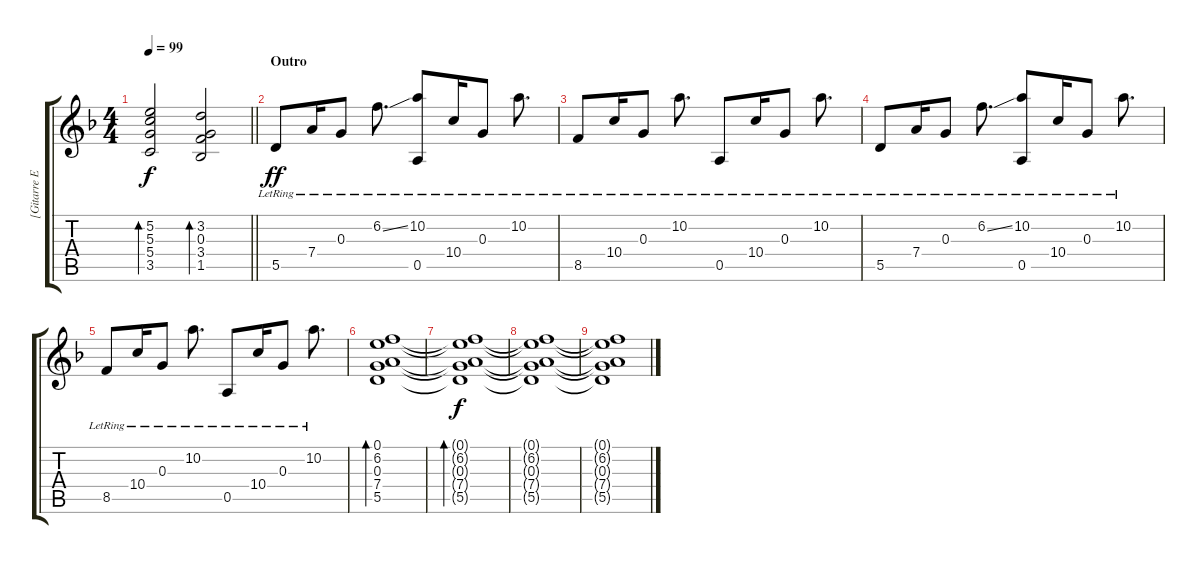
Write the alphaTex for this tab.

\track ("[Gitarre Effekt]" "[Gitarre E") {instrument electricguitarclean}
\staff {score tabs}
\tuning (E4 B3 G3 D3 A2 D2) {hide}
\ts (4 4)
\tempo 99
\clef g2
\barLineRight lightlight
\ks dminor
(5.2 5.3 5.4 3.5).2{bd 30 dy f} (3.2 0.3 3.4 1.5).2{bd 60} |
\section ("" "Outro")
5.5{lr}.8{dy ff volume 10 balance 8 instrument electricguitarclean} 7.4{lr}.16 0.3{lr}.8 6.2{ss lr}.8{d} (10.2{lr} 0.5{lr}).8 10.4{lr}.16 0.3{lr}.8 10.2{lr}.8{d} |
8.5{lr}.8 10.4{lr}.16 0.3{lr}.8 10.2{lr}.8{d} 0.5{lr}.8 10.4{lr}.16 0.3{lr}.8 10.2{lr}.8{d} |
5.5{lr}.8 7.4{lr}.16 0.3{lr}.8 6.2{ss lr}.8{d} (10.2{lr} 0.5{lr}).8 10.4{lr}.16 0.3{lr}.8 10.2{lr}.8{d} |
8.5{lr}.8 10.4{lr}.16 0.3{lr}.8 10.2{lr}.8{d} 0.5{lr}.8 10.4{lr}.16 0.3{lr}.8 10.2{lr}.8{d} |
(0.1 6.2 0.3 7.4 5.5).1{bd 120} |
(0.1{t} 6.2{t} 0.3{t} 7.4{t} 5.5{t}).1{bd 120 dy f} |
(0.1{t} 6.2{t} 0.3{t} 7.4{t} 5.5{t}).1 |
(0.1{t} 6.2{t} 0.3{t} 7.4{t} 5.5{t}).1
